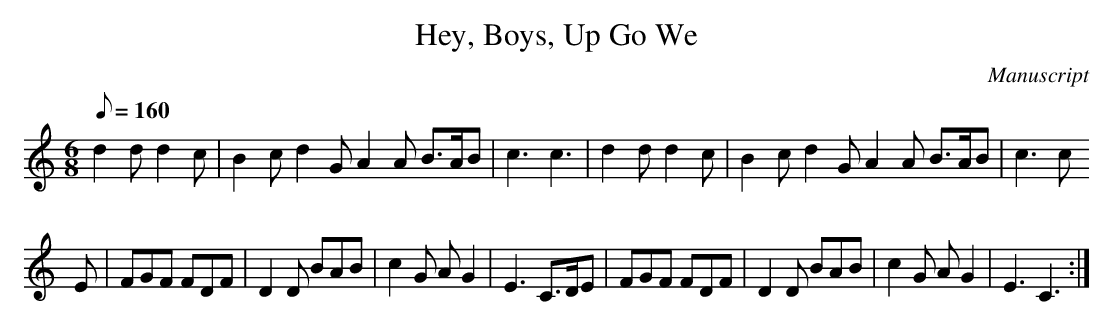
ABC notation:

X:1
T:Hey, Boys, Up Go We
M:6/8
L:1/8
Q:160
O:Manuscript
K:C
d2 d d2 c|B2 c d2 G\A2 A B>AB| c3 c3|d2 d d2 c|B2 c d2 G\A2 A B>AB| c3 c
2::\
E|FGF FDF|D2 D BAB|c2 G A G2|E3 C>DE|FGF FDF|D2 D BAB|c2 G A G2|E3 C3:|
